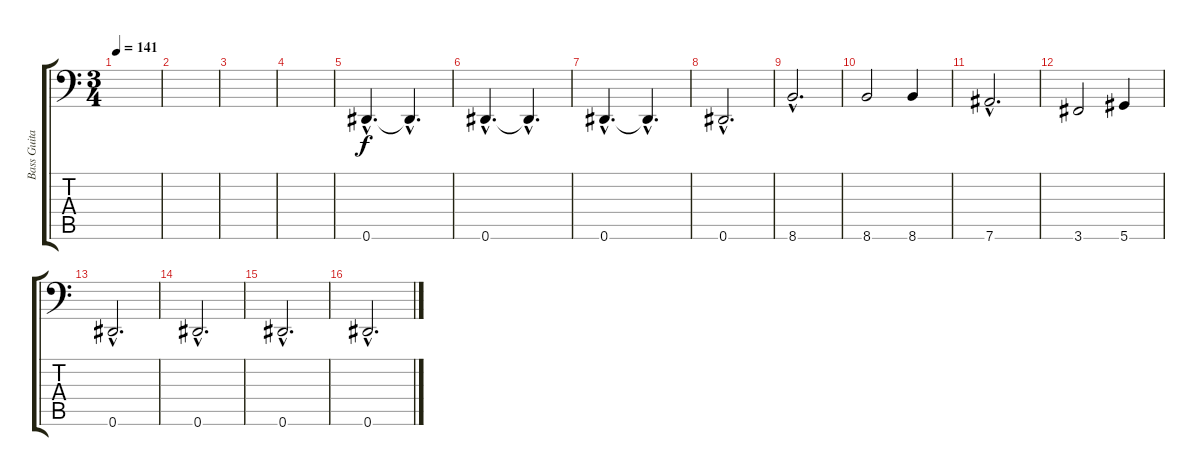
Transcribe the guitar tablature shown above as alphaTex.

\track ("Bass Guitar" "Bass Guita") {instrument electricbassfinger}
\staff {score tabs}
\tuning (Eb3 Bb2 Gb2 Db2 Ab1 Eb1) {hide}
\ts (3 4)
\tempo 141
\clef f4
\ks c
|
|
|
|
0.6{hac}.4{d} 0.6{hac t}.4{d} |
0.6{hac}.4{d} 0.6{hac t}.4{d} |
0.6{hac}.4{d} 0.6{hac t}.4{d} |
0.6{hac}.2{d} |
8.6{hac}.2{d} |
8.6.2 8.6.4 |
7.6{hac}.2{d} |
3.6.2 5.6.4 |
0.6{hac}.2{d} |
0.6{hac}.2{d} |
0.6{hac}.2{d} |
0.6{hac}.2{d}
